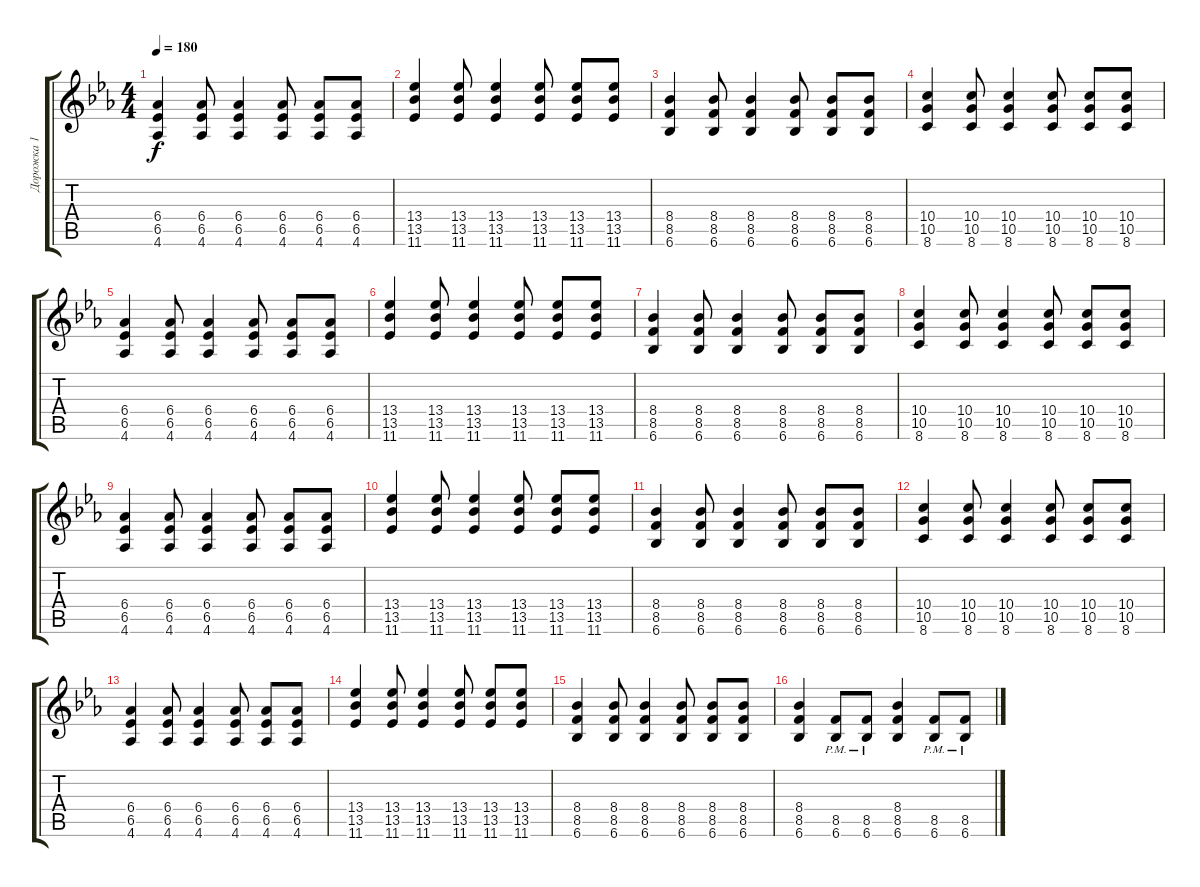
\track ("Дорожка 1" "Дорожка 1") {instrument distortionguitar}
\staff {score tabs}
\tuning (E4 B3 G3 D3 A2 E2) {hide}
\ts (4 4)
\tempo 180
\clef g2
\ks eb
(6.4 6.5 4.6).4{dy f} (6.4 6.5 4.6).8 (6.4 6.5 4.6).4 (6.4 6.5 4.6).8 (6.4 6.5 4.6).8 (6.4 6.5 4.6).8 |
(13.4 13.5 11.6).4 (13.4 13.5 11.6).8 (13.4 13.5 11.6).4 (13.4 13.5 11.6).8 (13.4 13.5 11.6).8 (13.4 13.5 11.6).8 |
(8.4 8.5 6.6).4 (8.4 8.5 6.6).8 (8.4 8.5 6.6).4 (8.4 8.5 6.6).8 (8.4 8.5 6.6).8 (8.4 8.5 6.6).8 |
(10.4 10.5 8.6).4{balance 8} (10.4 10.5 8.6).8 (10.4 10.5 8.6).4 (10.4 10.5 8.6).8 (10.4 10.5 8.6).8 (10.4 10.5 8.6).8 |
(6.4 6.5 4.6).4 (6.4 6.5 4.6).8 (6.4 6.5 4.6).4 (6.4 6.5 4.6).8 (6.4 6.5 4.6).8 (6.4 6.5 4.6).8 |
(13.4 13.5 11.6).4 (13.4 13.5 11.6).8 (13.4 13.5 11.6).4 (13.4 13.5 11.6).8 (13.4 13.5 11.6).8 (13.4 13.5 11.6).8 |
(8.4 8.5 6.6).4 (8.4 8.5 6.6).8 (8.4 8.5 6.6).4 (8.4 8.5 6.6).8 (8.4 8.5 6.6).8 (8.4 8.5 6.6).8 |
(10.4 10.5 8.6).4 (10.4 10.5 8.6).8 (10.4 10.5 8.6).4 (10.4 10.5 8.6).8 (10.4 10.5 8.6).8 (10.4 10.5 8.6).8 |
(6.4 6.5 4.6).4 (6.4 6.5 4.6).8 (6.4 6.5 4.6).4 (6.4 6.5 4.6).8 (6.4 6.5 4.6).8 (6.4 6.5 4.6).8 |
(13.4 13.5 11.6).4 (13.4 13.5 11.6).8 (13.4 13.5 11.6).4 (13.4 13.5 11.6).8 (13.4 13.5 11.6).8 (13.4 13.5 11.6).8 |
(8.4 8.5 6.6).4 (8.4 8.5 6.6).8 (8.4 8.5 6.6).4 (8.4 8.5 6.6).8 (8.4 8.5 6.6).8 (8.4 8.5 6.6).8 |
(10.4 10.5 8.6).4 (10.4 10.5 8.6).8 (10.4 10.5 8.6).4 (10.4 10.5 8.6).8 (10.4 10.5 8.6).8 (10.4 10.5 8.6).8 |
(6.4 6.5 4.6).4 (6.4 6.5 4.6).8 (6.4 6.5 4.6).4 (6.4 6.5 4.6).8 (6.4 6.5 4.6).8 (6.4 6.5 4.6).8 |
(13.4 13.5 11.6).4 (13.4 13.5 11.6).8 (13.4 13.5 11.6).4 (13.4 13.5 11.6).8 (13.4 13.5 11.6).8 (13.4 13.5 11.6).8 |
(8.4 8.5 6.6).4 (8.4 8.5 6.6).8 (8.4 8.5 6.6).4 (8.4 8.5 6.6).8 (8.4 8.5 6.6).8 (8.4 8.5 6.6).8 |
(8.4 8.5 6.6).4 (8.5{pm} 6.6{pm}).8 (8.5{pm} 6.6{pm}).8 (8.4 8.5 6.6).4 (8.5{pm} 6.6{pm}).8 (8.5{pm} 6.6{pm}).8
